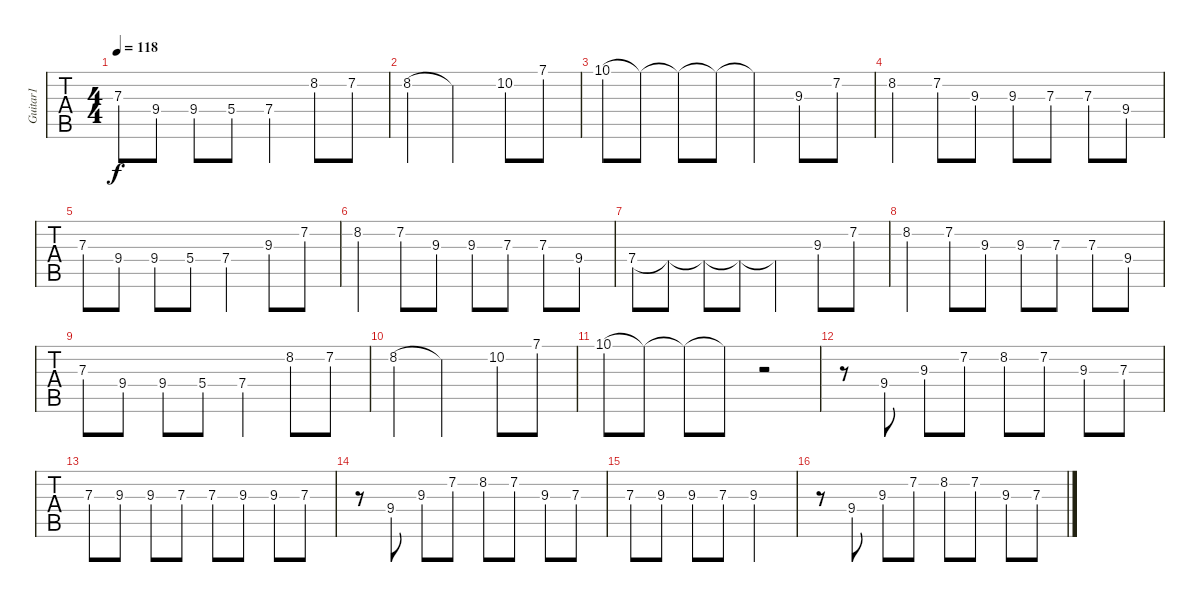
\track ("Guitar1" "Guitar1") {instrument acousticguitarsteel}
\staff {tabs}
\tuning (E4 B3 G3 D3 A2 E2) {hide}
\ts (4 4)
\tempo 118
\clef g2
\ks c
7.3.8{dy f} 9.4.8 9.4.8 5.4.8 7.4.4 8.2.8 7.2.8 |
8.2.4 8.2{t}.2 10.2.8 7.1.8 |
10.1.8 10.1{t}.8 10.1{t}.8 10.1{t}.8 10.1{t}.4 9.3.8 7.2.8 |
8.2.4 7.2.8 9.3.8 9.3.8 7.3.8 7.3.8 9.4.8 |
7.3.8 9.4.8 9.4.8 5.4.8 7.4.4 9.3.8 7.2.8 |
8.2.4 7.2.8 9.3.8 9.3.8 7.3.8 7.3.8 9.4.8 |
7.4.8 7.4{t}.8 7.4{t}.8 7.4{t}.8 7.4{t}.4 9.3.8 7.2.8 |
8.2.4 7.2.8 9.3.8 9.3.8 7.3.8 7.3.8 9.4.8 |
7.3.8 9.4.8 9.4.8 5.4.8 7.4.4 8.2.8 7.2.8 |
8.2.4 8.2{t}.2 10.2.8 7.1.8 |
10.1.8 10.1{t}.8 10.1{t}.8 10.1{t}.8 r.2 |
r.8 9.4.8 9.3.8 7.2.8 8.2.8 7.2.8 9.3.8 7.3.8 |
7.3.8 9.3.8 9.3.8 7.3.8 7.3.8 9.3.8 9.3.8 7.3.8 |
r.8 9.4.8 9.3.8 7.2.8 8.2.8 7.2.8 9.3.8 7.3.8 |
7.3.8 9.3.8 9.3.8 7.3.8 9.3.2 |
r.8 9.4.8 9.3.8 7.2.8 8.2.8 7.2.8 9.3.8 7.3.8
